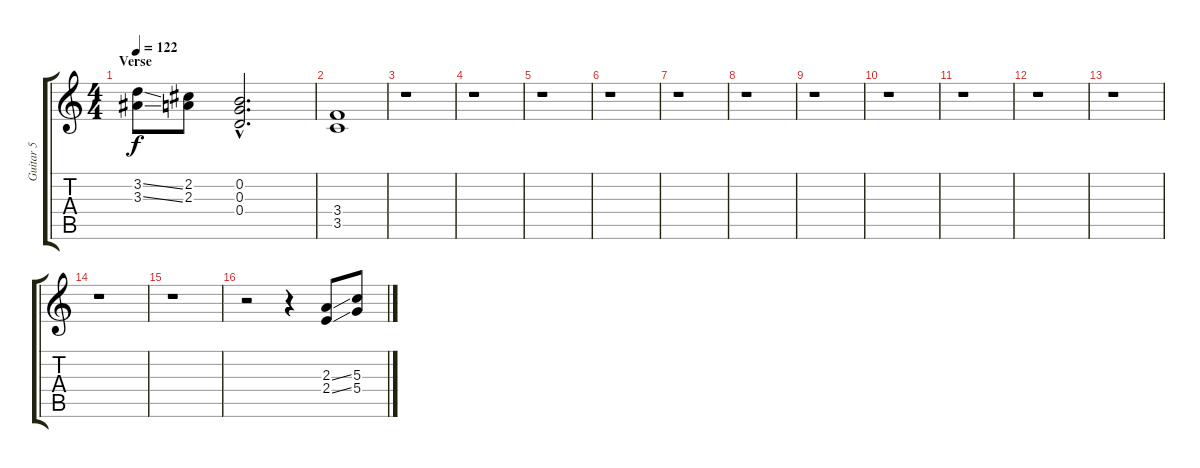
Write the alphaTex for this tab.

\track ("Guitar 5" "Guitar 5") {instrument electricguitarclean}
\staff {score tabs}
\tuning (E4 B3 G3 D3 A2 E2) {hide}
\ts (4 4)
\section ("" "Verse")
\tempo 122
\clef g2
\ks c
(3.2{ss} 3.3{ss}).8{dy f} (2.2 2.3).8 (0.2{hac} 0.3{hac} 0.4{hac}).2{d} |
(3.4 3.5).1 |
r.1 |
r.1 |
r.1 |
r.1 |
r.1 |
r.1 |
r.1 |
r.1 |
r.1 |
r.1 |
r.1 |
r.1 |
r.1 |
r.2 r.4 (2.3{ss} 2.4{ss}).8 (5.3 5.4).8
